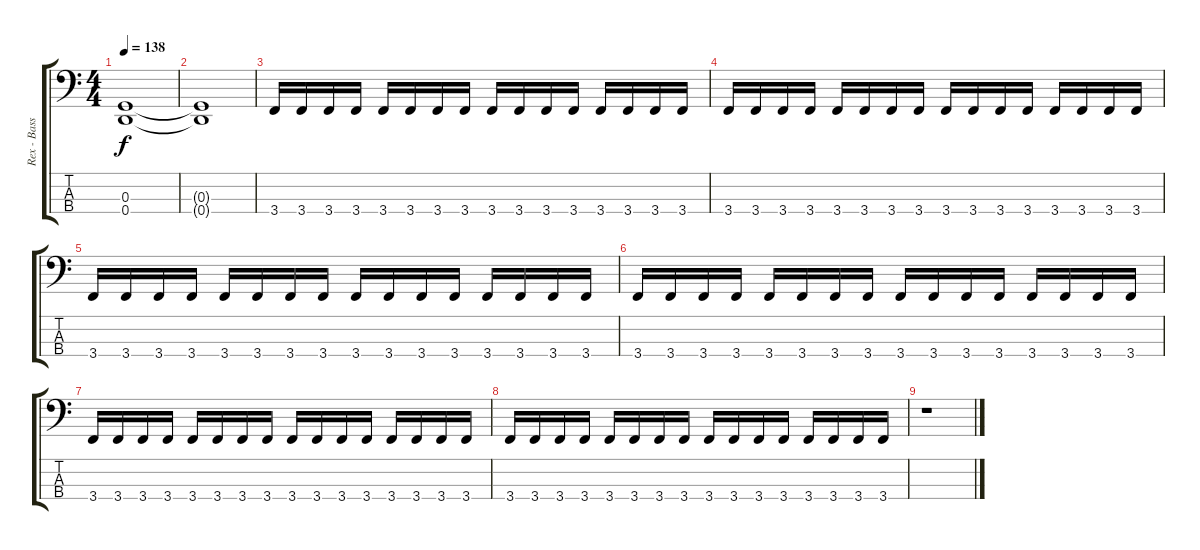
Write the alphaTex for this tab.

\track ("Rex - Bass" "Rex - Bass") {instrument electricbasspick}
\staff {score tabs}
\tuning (F2 C2 G1 D1) {hide}
\ts (4 4)
\tempo 138
\clef f4
\ks c
(0.3{t} 0.4{t}).1{dy f} |
(0.3{t} 0.4{t}).1 |
3.4.16 3.4.16 3.4.16 3.4.16 3.4.16 3.4.16 3.4.16 3.4.16 3.4.16 3.4.16 3.4.16 3.4.16 3.4.16 3.4.16 3.4.16 3.4.16 |
3.4.16 3.4.16 3.4.16 3.4.16 3.4.16 3.4.16 3.4.16 3.4.16 3.4.16 3.4.16 3.4.16 3.4.16 3.4.16 3.4.16 3.4.16 3.4.16 |
3.4.16 3.4.16 3.4.16 3.4.16 3.4.16 3.4.16 3.4.16 3.4.16 3.4.16 3.4.16 3.4.16 3.4.16 3.4.16 3.4.16 3.4.16 3.4.16 |
3.4.16 3.4.16 3.4.16 3.4.16 3.4.16 3.4.16 3.4.16 3.4.16 3.4.16 3.4.16 3.4.16 3.4.16 3.4.16 3.4.16 3.4.16 3.4.16 |
3.4.16 3.4.16 3.4.16 3.4.16 3.4.16 3.4.16 3.4.16 3.4.16 3.4.16 3.4.16 3.4.16 3.4.16 3.4.16 3.4.16 3.4.16 3.4.16 |
3.4.16 3.4.16 3.4.16 3.4.16 3.4.16 3.4.16 3.4.16 3.4.16 3.4.16 3.4.16 3.4.16 3.4.16 3.4.16 3.4.16 3.4.16 3.4.16 |
r.1
